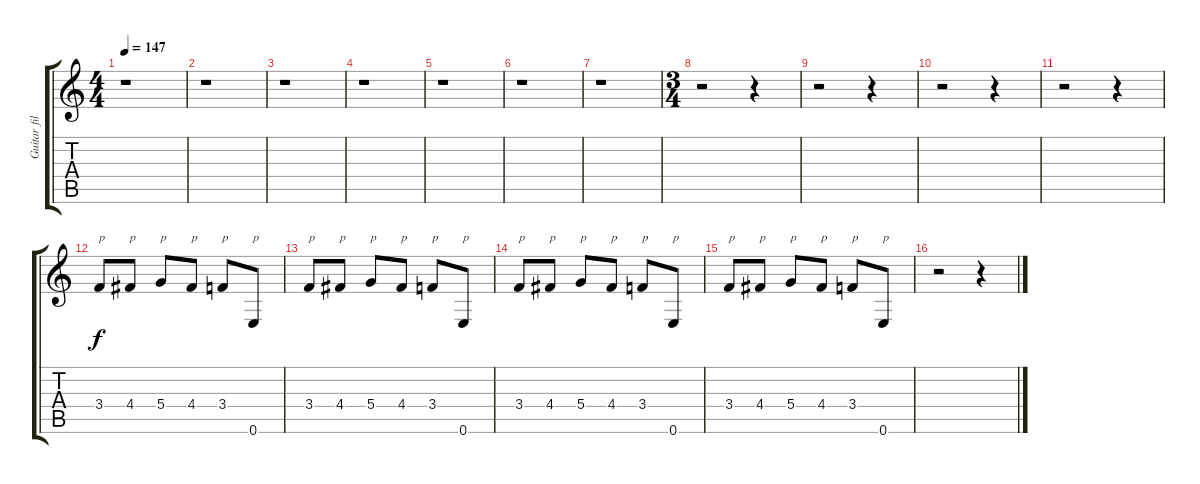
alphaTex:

\track ("Guitar fill" "Guitar fil") {instrument distortionguitar}
\staff {score tabs}
\tuning (E4 B3 G3 D3 A2 E2) {hide}
\ts (4 4)
\tempo 147
\clef g2
\ks c
r.1{dy f} |
r.1 |
r.1 |
r.1 |
r.1 |
r.1 |
r.1 |
\ts (3 4)
r.2 r.4 |
r.2 r.4 |
r.2 r.4 |
r.2 r.4 |
3.4.8{txt "p"} 4.4.8{txt "p"} 5.4.8{txt "p"} 4.4.8{txt "p"} 3.4.8{txt "p"} 0.6.8{txt "p"} |
3.4.8{txt "p"} 4.4.8{txt "p"} 5.4.8{txt "p"} 4.4.8{txt "p"} 3.4.8{txt "p"} 0.6.8{txt "p"} |
3.4.8{txt "p"} 4.4.8{txt "p"} 5.4.8{txt "p"} 4.4.8{txt "p"} 3.4.8{txt "p"} 0.6.8{txt "p"} |
3.4.8{txt "p"} 4.4.8{txt "p"} 5.4.8{txt "p"} 4.4.8{txt "p"} 3.4.8{txt "p"} 0.6.8{txt "p"} |
r.2 r.4
